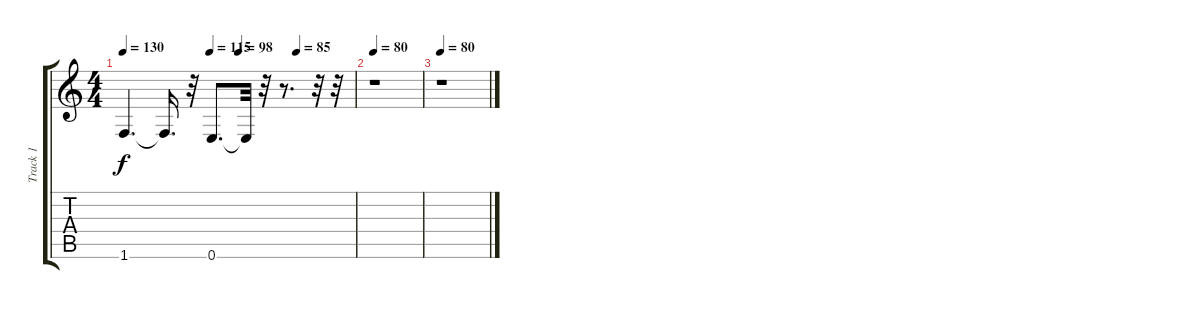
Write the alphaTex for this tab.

\track ("Track 1" "Track 1") {instrument fretlessbass}
\staff {score tabs}
\tuning (E4 B3 G3 D3 A2 E2) {hide}
\ts (4 4)
\tempo 130
\tempo (115 0.375)
\tempo (98 0.5)
\tempo (85 0.75)
\clef g2
\ks c
1.6.4{d dy f} 1.6{t}.16{d} r.32 0.6.8{d} 0.6{t}.32 r.32 r.8{d} r.32 r.32 |
\tempo 80
r.1 |
\tempo 80
r.1
